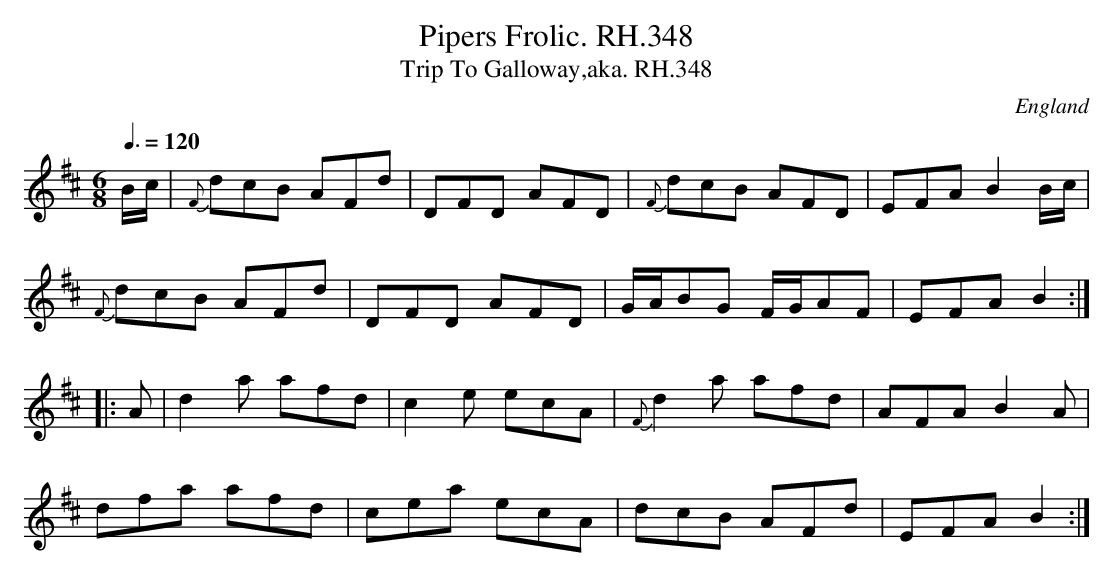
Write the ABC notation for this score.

X:1
T:Pipers Frolic. RH.348
T:Trip To Galloway,aka. RH.348
L:1/8
M:6/8
O:England
Q:3/8=120
K:D
B/c/|{F}dcB AFd|DFD AFD|{F}dcB AFD|EFA B2B/c/|!
{F}dcB AFd|DFD AFD|G/A/BG F/G/AF|EFA B2:|!
|:A|d2a afd|c2e ecA|{F}d2a afd|AFA B2A|!
dfa afd|cea ecA|dcB AFd|EFA B2:|
